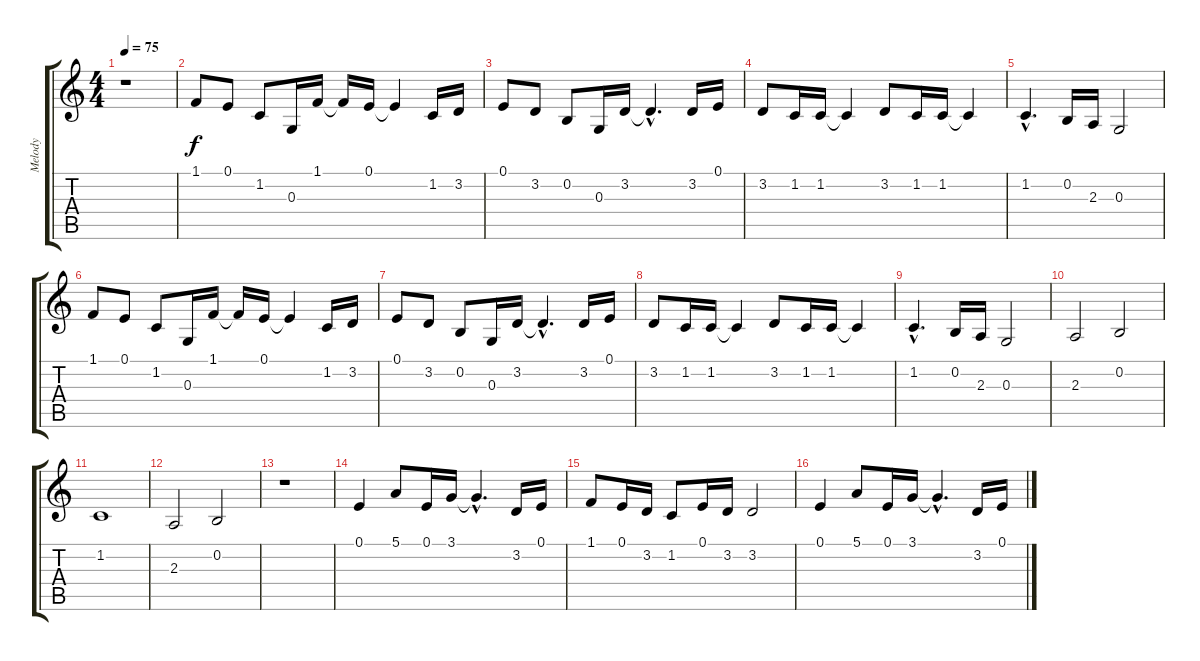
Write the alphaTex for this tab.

\track ("Melody" "Melody") {instrument clavinet}
\staff {score tabs}
\tuning (E4 B3 G3 D3 A2 E2) {hide}
\ts (4 4)
\tempo 75
\clef g2
\ks c
r.1{dy f} |
1.1.8 0.1.8 1.2.8 0.3.16 1.1.16 1.1{t}.16 0.1.16 0.1{t}.4 1.2.16 3.2.16 |
0.1.8 3.2.8 0.2.8 0.3.16 3.2.16 3.2{hac t}.4{d} 3.2.16 0.1.16 |
3.2.8 1.2.16 1.2.16 1.2{t}.4 3.2.8 1.2.16 1.2.16 1.2{t}.4 |
1.2{hac}.4{d} 0.2.16 2.3.16 0.3.2 |
1.1.8 0.1.8 1.2.8 0.3.16 1.1.16 1.1{t}.16 0.1.16 0.1{t}.4 1.2.16 3.2.16 |
0.1.8 3.2.8 0.2.8 0.3.16 3.2.16 3.2{hac t}.4{d} 3.2.16 0.1.16 |
3.2.8 1.2.16 1.2.16 1.2{t}.4 3.2.8 1.2.16 1.2.16 1.2{t}.4 |
1.2{hac}.4{d} 0.2.16 2.3.16 0.3.2 |
2.3.2 0.2.2 |
1.2.1 |
2.3.2 0.2.2 |
r.1 |
0.1.4 5.1.8 0.1.16 3.1.16 3.1{hac t}.4{d} 3.2.16 0.1.16 |
1.1.8 0.1.16 3.2.16 1.2.8 0.1.16 3.2.16 3.2.2 |
0.1.4 5.1.8 0.1.16 3.1.16 3.1{hac t}.4{d} 3.2.16 0.1.16
